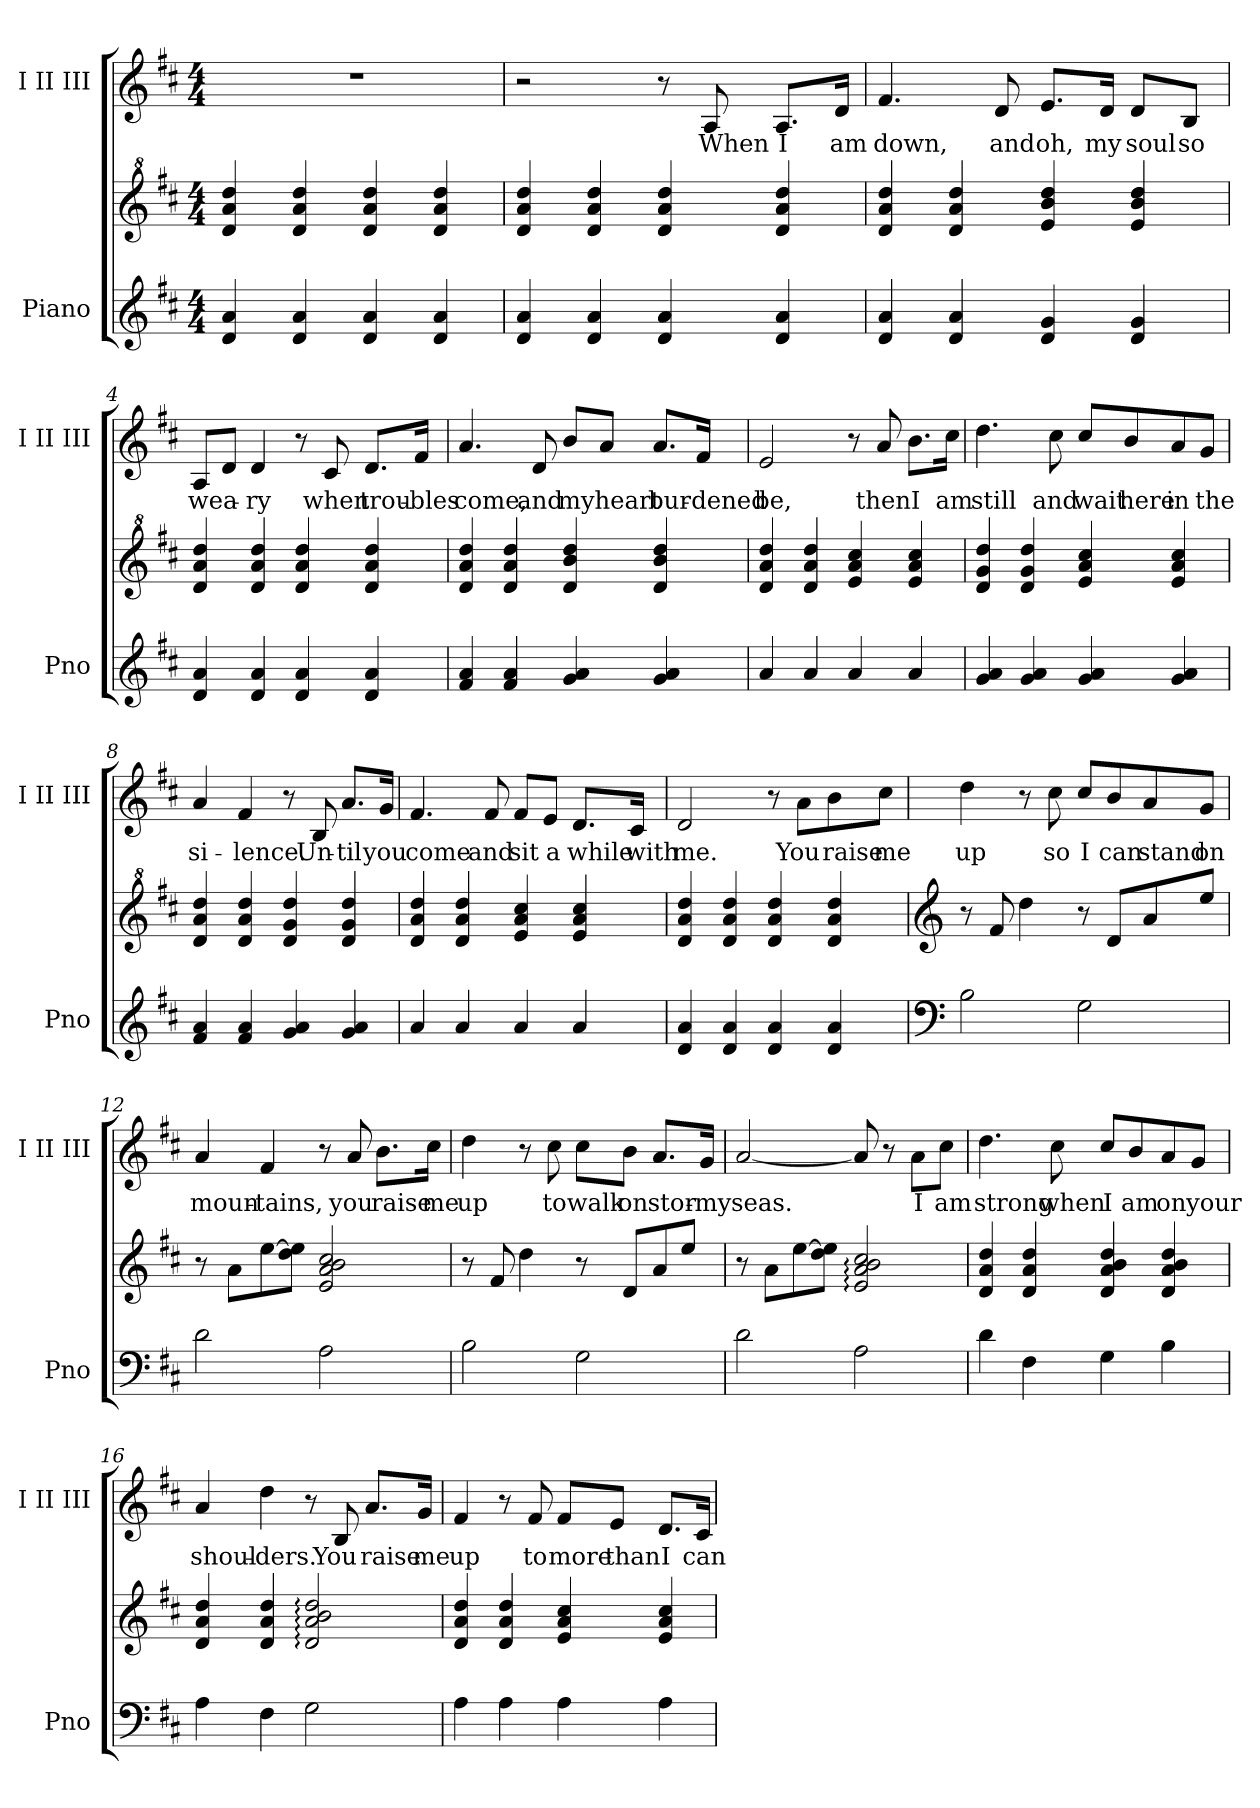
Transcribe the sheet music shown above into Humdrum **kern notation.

**kern	**kern	**kern	**text
*part2	*part2	*part1	*part1
*staff3	*staff2	*staff1	*staff1
*I"Piano	*	*I"I II III	*
*I'Pno	*	*I'I II III	*
*clefG2	*clefG^2	*clefG2	*
*k[f#c#]	*k[f#c#]	*k[f#c#]	*
*M4/4	*M4/4	*M4/4	*
*MM60	*MM60	*MM60	*
=1	=1	=1	=1
4d/ 4a/	4dd/ 4aa/ 4ddd/	1r	.
4d/ 4a/	4dd/ 4aa/ 4ddd/	.	.
4d/ 4a/	4dd/ 4aa/ 4ddd/	.	.
4d/ 4a/	4dd/ 4aa/ 4ddd/	.	.
=2	=2	=2	=2
4d/ 4a/	4dd/ 4aa/ 4ddd/	2r	.
4d/ 4a/	4dd/ 4aa/ 4ddd/	.	.
4d/ 4a/	4dd/ 4aa/ 4ddd/	8r	.
!	!	!	!LO:LY:b
.	.	8A/	When
!	!	!	!LO:LY:b
4d/ 4a/	4dd/ 4aa/ 4ddd/	8.A/L	I
!	!	!	!LO:LY:b
.	.	16d/Jk	am
=3	=3	=3	=3
!	!	!	!LO:LY:b
4d/ 4a/	4dd/ 4aa/ 4ddd/	4.f#/	down,
4d/ 4a/	4dd/ 4aa/ 4ddd/	.	.
!	!	!	!LO:LY:b
.	.	8d/	and
!	!	!	!LO:LY:b
4d/ 4g/	4ee/ 4bb/ 4ddd/	8.e/L	oh,
!	!	!	!LO:LY:b
.	.	16d/Jk	my
!	!	!	!LO:LY:b
4d/ 4g/	4ee/ 4bb/ 4ddd/	8d/L	soul
!	!	!	!LO:LY:b
.	.	8B/J	so
=4	=4	=4	=4
!	!	!	!LO:LY:b
4d/ 4a/	4dd/ 4aa/ 4ddd/	8A/L	wea-
.	.	8d/J	.
!	!	!	!LO:LY:b
4d/ 4a/	4dd/ 4aa/ 4ddd/	4d/	-ry
4d/ 4a/	4dd/ 4aa/ 4ddd/	8r	.
!	!	!	!LO:LY:b
.	.	8c#/	when
!	!	!	!LO:LY:b
4d/ 4a/	4dd/ 4aa/ 4ddd/	8.d/L	trou-
!	!	!	!LO:LY:b
.	.	16f#/Jk	-bles
!!LO:LB:g=z
=5	=5	=5	=5
!	!	!	!LO:LY:b
4f#/ 4a/	4dd/ 4aa/ 4ddd/	4.a/	come,
4f#/ 4a/	4dd/ 4aa/ 4ddd/	.	.
!	!	!	!LO:LY:b
.	.	8d/	and
!	!	!	!LO:LY:b
4g/ 4a/	4dd/ 4bb/ 4ddd/	8b/L	my
!	!	!	!LO:LY:b
.	.	8a/J	heart
!	!	!	!LO:LY:b
4g/ 4a/	4dd/ 4bb/ 4ddd/	8.a/L	bur-
!	!	!	!LO:LY:b
.	.	16f#/Jk	-dened
=6	=6	=6	=6
!	!	!	!LO:LY:b
4a/	4dd/ 4aa/ 4ddd/	2e/	be,
4a/	4dd/ 4aa/ 4ddd/	.	.
4a/	4ee/ 4aa/ 4ccc#/	8r	.
!	!	!	!LO:LY:b
.	.	8a/	then
!	!	!	!LO:LY:b
4a/	4ee/ 4aa/ 4ccc#/	8.b\L	I
!	!	!	!LO:LY:b
.	.	16cc#\Jk	am
=7	=7	=7	=7
!	!	!	!LO:LY:b
4g/ 4a/	4dd/ 4gg/ 4ddd/	4.dd\	still
4g/ 4a/	4dd/ 4gg/ 4ddd/	.	.
!	!	!	!LO:LY:b
.	.	8cc#\	and
!	!	!	!LO:LY:b
4g/ 4a/	4ee/ 4aa/ 4ccc#/	8cc#/L	wait
!	!	!	!LO:LY:b
.	.	8b/	here
!	!	!	!LO:LY:b
4g/ 4a/	4ee/ 4aa/ 4ccc#/	8a/	in
!	!	!	!LO:LY:b
.	.	8g/J	the
=8	=8	=8	=8
!	!	!	!LO:LY:b
4f#/ 4a/	4dd/ 4aa/ 4ddd/	4a/	si-
!	!	!	!LO:LY:b
4f#/ 4a/	4dd/ 4aa/ 4ddd/	4f#/	-lence.
4g/ 4a/	4dd/ 4gg/ 4ddd/	8r	.
!	!	!	!LO:LY:b
.	.	8B/	Un-
!	!	!	!LO:LY:b
4g/ 4a/	4dd/ 4gg/ 4ddd/	8.a/L	-til
!	!	!	!LO:LY:b
.	.	16g/Jk	you
!!LO:LB:g=z
=9	=9	=9	=9
!	!	!	!LO:LY:b
4a/	4dd/ 4aa/ 4ddd/	4.f#/	come
4a/	4dd/ 4aa/ 4ddd/	.	.
!	!	!	!LO:LY:b
.	.	8f#/	and
!	!	!	!LO:LY:b
4a/	4ee/ 4aa/ 4ccc#/	8f#/L	sit
!	!	!	!LO:LY:b
.	.	8e/J	a
!	!	!	!LO:LY:b
4a/	4ee/ 4aa/ 4ccc#/	8.d/L	while
!	!	!	!LO:LY:b
.	.	16c#/Jk	with
=10	=10	=10	=10
!	!	!	!LO:LY:b
4d/ 4a/	4dd/ 4aa/ 4ddd/	2d/	me.
4d/ 4a/	4dd/ 4aa/ 4ddd/	.	.
4d/ 4a/	4dd/ 4aa/ 4ddd/	8r	.
!	!	!	!LO:LY:b
.	.	8a\L	You
!	!	!	!LO:LY:b
4d/ 4a/	4dd/ 4aa/ 4ddd/	8b\	raise
!	!	!	!LO:LY:b
.	.	8cc#\J	me
=11	=11	=11	=11
*clefF4	*clefG2	*	*
!	!	!	!LO:LY:b
2B\	8r	4dd\	up
.	8f#/	.	.
.	4dd\	8r	.
!	!	!	!LO:LY:b
.	.	8cc#\	so
!	!	!	!LO:LY:b
2G\	8r	8cc#/L	I
!	!	!	!LO:LY:b
.	8d/L	8b/	can
!	!	!	!LO:LY:b
.	8a/	8a/	stand
!	!	!	!LO:LY:b
.	8ee/J	8g/J	on
!!LO:PB:g=z
=12	=12	=12	=12
!	!	!	!LO:LY:b
2d\	8r	4a/	moun-
.	8a\L	.	.
!	!	!	!LO:LY:b
.	[8ee\	4f#/	-tains,
.	8dd\ 8ee\]J	.	.
2A\	2e/ 2a/ 2b/ 2cc#/	8r	.
!	!	!	!LO:LY:b
.	.	8a/	you
!	!	!	!LO:LY:b
.	.	8.b\L	raise
!	!	!	!LO:LY:b
.	.	16cc#\Jk	me
=13	=13	=13	=13
!	!	!	!LO:LY:b
2B\	8r	4dd\	up
.	8f#/	.	.
.	4dd\	8r	.
!	!	!	!LO:LY:b
.	.	8cc#\	to
!	!	!	!LO:LY:b
2G\	8r	8cc#\L	walk
!	!	!	!LO:LY:b
.	8d/L	8b\J	on
!	!	!	!LO:LY:b
.	8a/	8.a/L	stor-
.	8ee/J	.	.
!	!	!	!LO:LY:b
.	.	16g/Jk	-my
=14	=14	=14	=14
!	!	!	!LO:LY:b
2d\	8r	[2a/	seas.
.	8a\L	.	.
.	[8ee\	.	.
.	8dd\ 8ee\]J	.	.
2A\	2e/: 2a/: 2b/: 2cc#/:	8a/]	.
.	.	8r	.
!	!	!	!LO:LY:b
.	.	8a\L	I
!	!	!	!LO:LY:b
.	.	8cc#\J	am
!!LO:LB:g=z
=15	=15	=15	=15
!	!	!	!LO:LY:b
4d\	4d/ 4a/ 4dd/	4.dd\	strong
4F#\	4d/ 4a/ 4dd/	.	.
!	!	!	!LO:LY:b
.	.	8cc#\	when
!	!	!	!LO:LY:b
4G\	4d/ 4a/ 4b/ 4dd/	8cc#/L	I
!	!	!	!LO:LY:b
.	.	8b/	am
!	!	!	!LO:LY:b
4B\	4d/ 4a/ 4b/ 4dd/	8a/	on
!	!	!	!LO:LY:b
.	.	8g/J	your
=16	=16	=16	=16
!	!	!	!LO:LY:b
4A\	4d/ 4a/ 4dd/	4a/	shoul-
!	!	!	!LO:LY:b
4F#\	4d/ 4a/ 4dd/	4dd\	-ders.
2G\	2d/: 2a/: 2b/: 2dd/:	8r	.
!	!	!	!LO:LY:b
.	.	8B/	You
!	!	!	!LO:LY:b
.	.	8.a/L	raise
!	!	!	!LO:LY:b
.	.	16g/Jk	me
=17	=17	=17	=17
!	!	!	!LO:LY:b
4A\	4d/ 4a/ 4dd/	4f#/	up
4A\	4d/ 4a/ 4dd/	8r	.
!	!	!	!LO:LY:b
.	.	8f#/	to
!	!	!	!LO:LY:b
4A\	4e/ 4a/ 4cc#/	8f#/L	more
!	!	!	!LO:LY:b
.	.	8e/J	than
!	!	!	!LO:LY:b
4A\	4e/ 4a/ 4cc#/	8.d/L	I
!	!	!	!LO:LY:b
.	.	16c#/Jk	can
=	=	=	=
*-	*-	*-	*-
